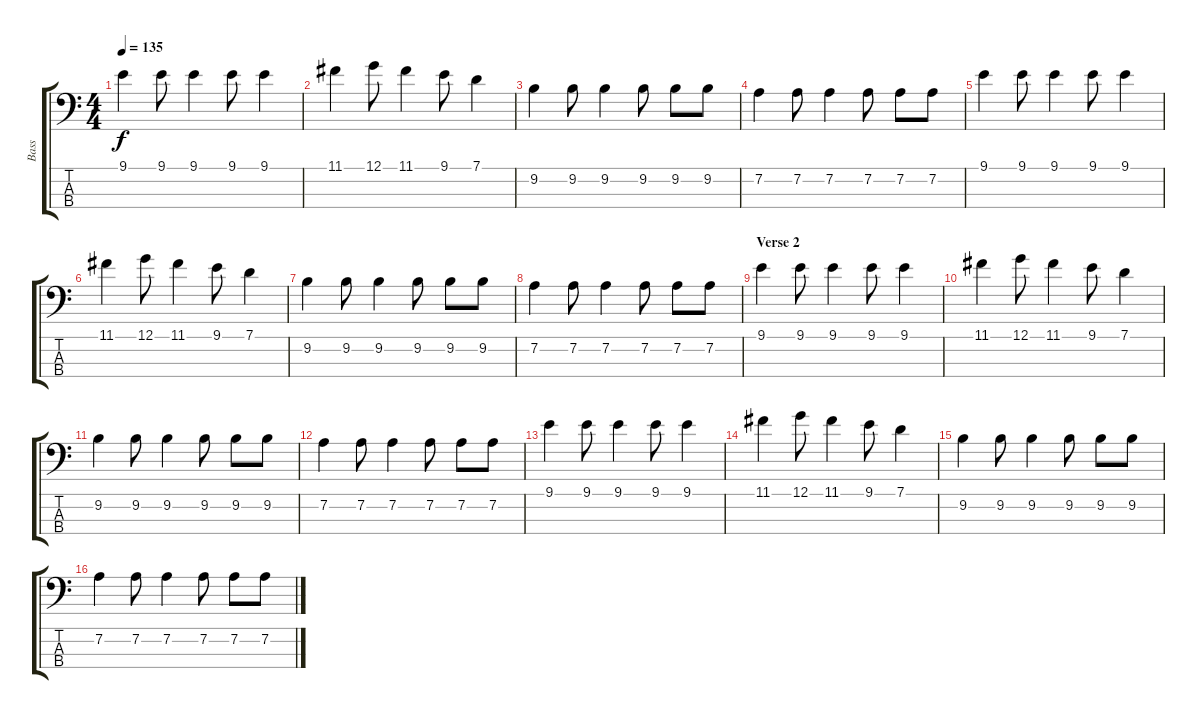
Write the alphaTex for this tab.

\track ("Bass" "Bass") {instrument electricbasspick}
\staff {score tabs}
\tuning (G2 D2 A1 E1) {hide}
\ts (4 4)
\tempo 135
\clef f4
\ks c
9.1.4{dy f} 9.1.8 9.1.4 9.1.8 9.1.4 |
11.1.4 12.1.8 11.1.4 9.1.8 7.1.4 |
9.2.4 9.2.8 9.2.4 9.2.8 9.2.8 9.2.8 |
7.2.4 7.2.8 7.2.4 7.2.8 7.2.8 7.2.8 |
9.1.4 9.1.8 9.1.4 9.1.8 9.1.4 |
11.1.4 12.1.8 11.1.4 9.1.8 7.1.4 |
9.2.4 9.2.8 9.2.4 9.2.8 9.2.8 9.2.8 |
7.2.4 7.2.8 7.2.4 7.2.8 7.2.8 7.2.8 |
\section ("" "Verse 2")
9.1.4 9.1.8 9.1.4 9.1.8 9.1.4 |
11.1.4 12.1.8 11.1.4 9.1.8 7.1.4 |
9.2.4 9.2.8 9.2.4 9.2.8 9.2.8 9.2.8 |
7.2.4 7.2.8 7.2.4 7.2.8 7.2.8 7.2.8 |
9.1.4 9.1.8 9.1.4 9.1.8 9.1.4 |
11.1.4 12.1.8 11.1.4 9.1.8 7.1.4 |
9.2.4 9.2.8 9.2.4 9.2.8 9.2.8 9.2.8 |
7.2.4 7.2.8 7.2.4 7.2.8 7.2.8 7.2.8
